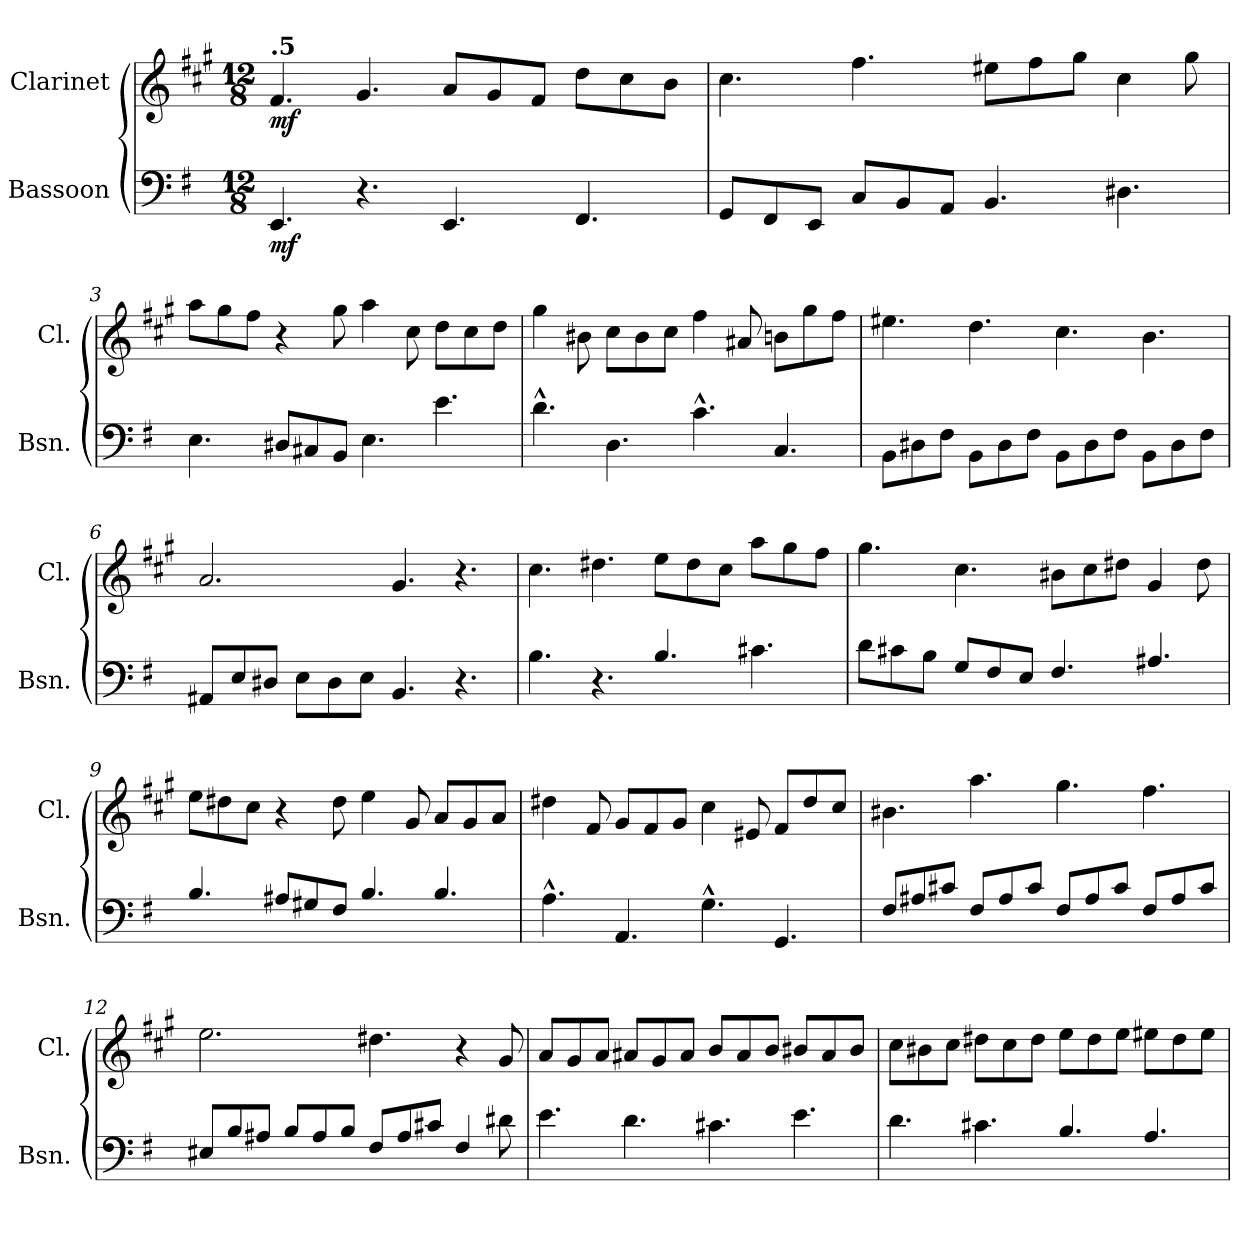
**kern	**dynam	**kern	**dynam
*part2	*part2	*part1	*part1
*staff2	*staff2	*staff1	*staff1
*I"Bassoon	*	*I"Clarinet	*
*I'Bsn.	*	*I'Cl.	*
*clefF4	*	*clefG2	*
*	*	*ITrd1c2	*
*k[f#]	*	*k[f#]	*
*M12/8	*	*M12/8	*
*MM127	*	*MM127	*
=1	=1	=1	=1
!	!	!LO:TX:a:B:t=.5	!
!	!LO:DY:b	!	!LO:DY:b
4.EE/	mf	4.e/	mf
4.r	.	4.f#/	.
4.EE/	.	8g/L	.
.	.	8f#/	.
.	.	8e/J	.
4.FF#/	.	8cc\L	.
.	.	8b\	.
.	.	8a\J	.
=2	=2	=2	=2
8GG/L	.	4.b\	.
8FF#/	.	.	.
8EE/J	.	.	.
8C/L	.	4.ee\	.
8BB/	.	.	.
8AA/J	.	.	.
4.BB/	.	8dd#X\L	.
.	.	8ee\	.
.	.	8ff#\J	.
4.D#X\	.	4b\	.
.	.	8ff#\	.
=3	=3	=3	=3
4.E\	.	8gg\L	.
.	.	8ff#\	.
.	.	8ee\J	.
8D#X/L	.	4r	.
8C#X/	.	.	.
8BB/J	.	8ff#\	.
4.E\	.	4gg\	.
.	.	8b\	.
4.e\	.	8cc\L	.
.	.	8b\	.
.	.	8cc\J	.
!!LO:LB:g=z
=4	=4	=4	=4
4.d^^\	.	4ff#\	.
.	.	8a#X\	.
4.D\	.	8b\L	.
.	.	8a#\	.
.	.	8b\J	.
4.c^^\	.	4ee\	.
.	.	8g#X/	.
4.C/	.	8an\L	.
.	.	8ff#\	.
.	.	8ee\J	.
=5	=5	=5	=5
8BB\L	.	4.dd#X\	.
8D#X\	.	.	.
8F#\J	.	.	.
8BB\L	.	4.cc\	.
8D#\	.	.	.
8F#\J	.	.	.
8BB\L	.	4.b\	.
8D#\	.	.	.
8F#\J	.	.	.
8BB\L	.	4.a\	.
8D#\	.	.	.
8F#\J	.	.	.
=6	=6	=6	=6
8AA#X/L	.	2.g/	.
8E/	.	.	.
8D#X/J	.	.	.
8E\L	.	.	.
8D#\	.	.	.
8E\J	.	.	.
4.BB/	.	4.f#/	.
4.r	.	4.r	.
!!LO:LB:g=z
=7	=7	=7	=7
4.B\	.	4.b\	.
4.r	.	4.cc#X\	.
4.B/	.	8dd\L	.
.	.	8cc#\	.
.	.	8b\J	.
4.c#X\	.	8gg\L	.
.	.	8ff#\	.
.	.	8ee\J	.
=8	=8	=8	=8
8d\L	.	4.ff#\	.
8c#X\	.	.	.
8B\J	.	.	.
8G/L	.	4.b\	.
8F#/	.	.	.
8E/J	.	.	.
4.F#/	.	8a#X\L	.
.	.	8b\	.
.	.	8cc#X\J	.
4.A#X/	.	4f#/	.
.	.	8cc#\	.
=9	=9	=9	=9
4.B/	.	8dd\L	.
.	.	8cc#X\	.
.	.	8b\J	.
8A#X/L	.	4r	.
8G#X/	.	.	.
8F#/J	.	8cc#\	.
4.B/	.	4dd\	.
.	.	8f#/	.
4.B/	.	8g/L	.
.	.	8f#/	.
.	.	8g/J	.
!!LO:LB:g=z
=10	=10	=10	=10
4.A^^\	.	4cc#X\	.
.	.	8e/	.
4.AA/	.	8f#/L	.
.	.	8e/	.
.	.	8f#/J	.
4.G^^\	.	4b\	.
.	.	8d#X/	.
4.GG/	.	8e/L	.
.	.	8cc#/	.
.	.	8b/J	.
=11	=11	=11	=11
8F#/L	.	4.a#X\	.
8A#X/	.	.	.
8c#X/J	.	.	.
8F#/L	.	4.gg\	.
8A#/	.	.	.
8c#/J	.	.	.
8F#/L	.	4.ff#\	.
8A#/	.	.	.
8c#/J	.	.	.
8F#/L	.	4.ee\	.
8A#/	.	.	.
8c#/J	.	.	.
=12	=12	=12	=12
8E#X/L	.	2.dd\	.
8B/	.	.	.
8A#X/J	.	.	.
8B/L	.	.	.
8A#/	.	.	.
8B/J	.	.	.
8F#/L	.	4.cc#X\	.
8A#/	.	.	.
8c#X/J	.	.	.
4F#/	.	4r	.
8d#X\	.	8f#/	.
!!LO:LB:g=z
=13	=13	=13	=13
4.e\	.	8g/L	.
.	.	8f#/	.
.	.	8g/J	.
4.d\	.	8g#X/L	.
.	.	8f#/	.
.	.	8g#/J	.
4.c#X\	.	8a/L	.
.	.	8g#/	.
.	.	8a/J	.
4.e\	.	8a#X/L	.
.	.	8g#/	.
.	.	8a#/J	.
=14	=14	=14	=14
4.d\	.	8b\L	.
.	.	8a#X\	.
.	.	8b\J	.
4.c#X\	.	8cc#X\L	.
.	.	8b\	.
.	.	8cc#\J	.
4.B/	.	8dd\L	.
.	.	8cc#\	.
.	.	8dd\J	.
4.A/	.	8dd#X\L	.
.	.	8cc#\	.
.	.	8dd#\J	.
=	=	=	=
*-	*-	*-	*-
